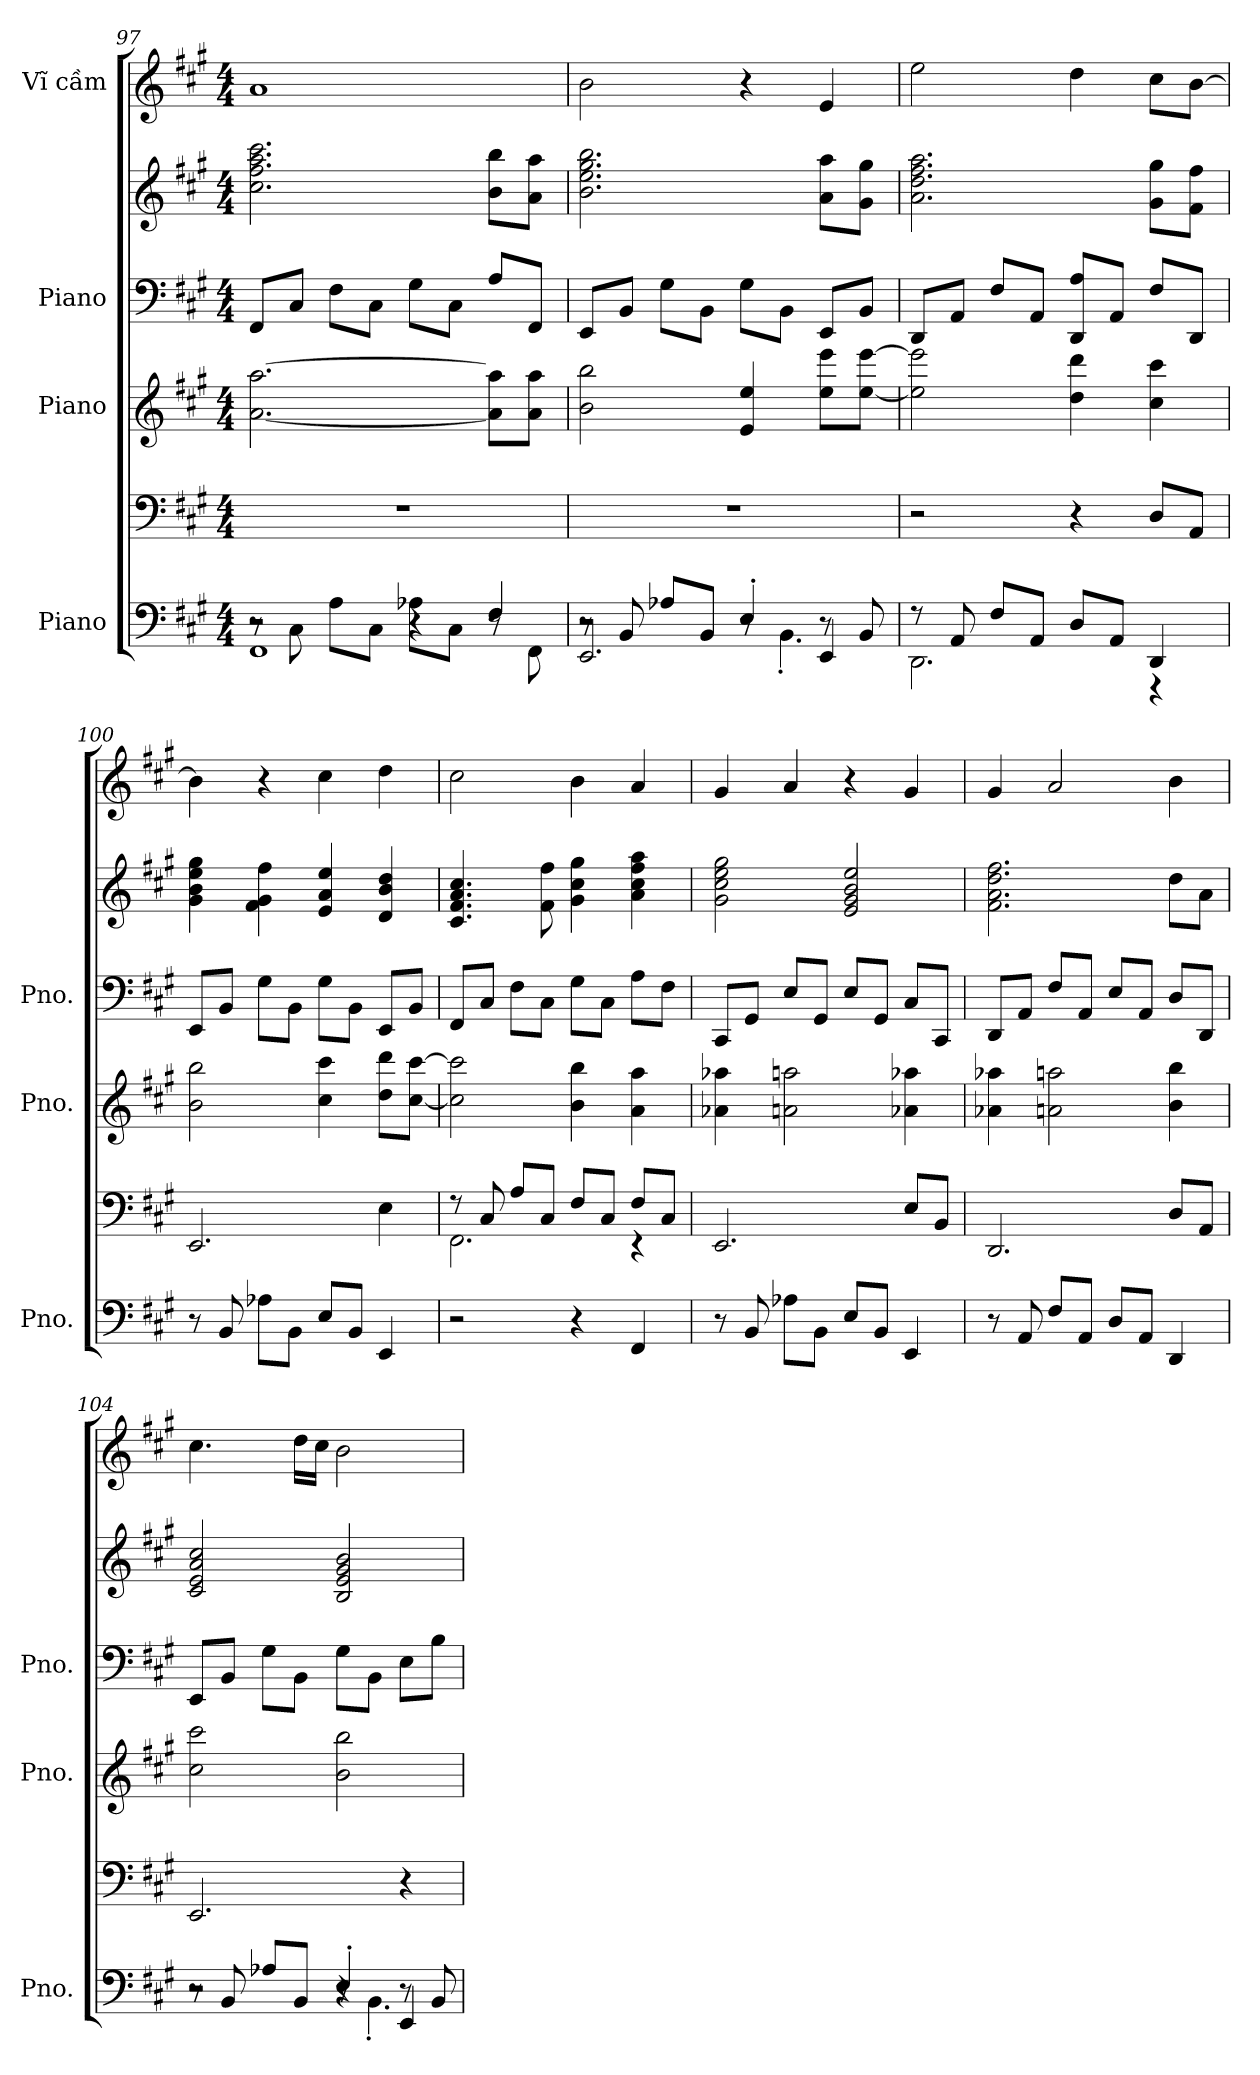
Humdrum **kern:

**kern	**kern	**kern	**kern	**kern	**kern
*part4	*part4	*part3	*part2	*part2	*part1
*staff6	*staff5	*staff4	*staff3	*staff2	*staff1
*I"Piano	*	*I"Piano	*I"Piano	*	*I"Vĩ cầm
*I'Pno.	*	*I'Pno.	*I'Pno.	*	*
*clefF4	*clefF4	*clefG2	*clefF4	*clefG2	*clefG2
*k[f#c#g#]	*k[f#c#g#]	*k[f#c#g#]	*k[f#c#g#]	*k[f#c#g#]	*k[f#c#g#]
*M4/4	*M4/4	*M4/4	*M4/4	*M4/4	*M4/4
=97	=97	=97	=97	=97	=97
*^	*	*	*	*	*
*	*^	*	*	*	*	*
2r	8r	1FF#	1r	[2.a\ [2.aa\	8FF#/L	2.cc#\ 2.ff#\ 2.aa\ 2.ccc#\	1a
.	8C#\	.	.	.	8C#/J	.	.
.	8A\L	.	.	.	8F#\L	.	.
.	8C#\J	.	.	.	8C#\J	.	.
4r	8A-X\L	.	.	.	8G#\L	.	.
.	8C#\J	.	.	.	8C#\J	.	.
4F#/	8r	.	.	8a]\ 8aa]\L	8A/L	8b\ 8bb\L	.
.	8FF#\	.	.	8a\ 8aa\J	8FF#/J	8a\ 8aa\J	.
=98	=98	=98	=98	=98	=98	=98	=98
8r	2r	2.EE/	1r	2b\ 2bb\	8EE/L	2.b\ 2.ee\ 2.gg#\ 2.bb\	2b\
8BB/	.	.	.	.	8BB/J	.	.
8A-X/L	.	.	.	.	8G#\L	.	.
8BB/J	.	.	.	.	8BB\J	.	.
4E'/	8r	.	.	4e/ 4ee/	8G#\L	.	4r
.	4.BB'\	.	.	.	8BB\J	.	.
8r	.	4EE/	.	8ee\ 8eee\L	8EE/L	8a\ 8aa\L	4e/
8BB/	.	.	.	[8ee\ [8eee\J	8BB/J	8g#\ 8gg#\J	.
*	*v	*v	*	*	*	*	*
=99	=99	=99	=99	=99	=99	=99
8r	2.DD\	2r	2ee\] 2eee\]	8DD/L	2.a\ 2.dd\ 2.ff#\ 2.aa\	2ee\
8AA/	.	.	.	8AA/J	.	.
8F#/L	.	.	.	8F#/L	.	.
8AA/J	.	.	.	8AA/J	.	.
8D/L	.	4r	4dd\ 4ddd\	8DD/ 8A/L	.	4dd\
8AA/J	.	.	.	8AA/J	.	.
4DD/	4r	8D/L	4cc#\ 4ccc#\	8F#/L	8g#\ 8gg#\L	8cc#\L
.	.	8AA/J	.	8DD/J	8f#\ 8ff#\J	[8b\J
*v	*v	*	*	*	*	*
=100	=100	=100	=100	=100	=100
8r	2.EE/	2b\ 2bb\	8EE/L	4g#\ 4b\ 4ee\ 4gg#\	4b\]
8BB/	.	.	8BB/J	.	.
8A-X\L	.	.	8G#\L	4f#\ 4g#\ 4ff#\	4r
8BB\J	.	.	8BB\J	.	.
8E/L	.	4cc#\ 4ccc#\	8G#\L	4e/ 4a/ 4ee/	4cc#\
8BB/J	.	.	8BB\J	.	.
4EE/	4E\	8dd\ 8ddd\L	8EE/L	4d/ 4b/ 4dd/	4dd\
.	.	[8cc#\ [8ccc#\J	8BB/J	.	.
=101	=101	=101	=101	=101	=101
*	*^	*	*	*	*
2r	8r	2.FF#\	2cc#\] 2ccc#\]	8FF#/L	4.c#/ 4.f#/ 4.a/ 4.cc#/	2cc#\
.	8C#/	.	.	8C#/J	.	.
.	8A/L	.	.	8F#\L	.	.
.	8C#/J	.	.	8C#\J	8f#\ 8ff#\	.
4r	8F#/L	.	4b\ 4bb\	8G#\L	4g#\ 4cc#\ 4gg#\	4b\
.	8C#/J	.	.	8C#\J	.	.
4FF#/	8F#/L	4r	4a\ 4aa\	8A\L	4a\ 4cc#\ 4ff#\ 4aa\	4a/
.	8C#/J	.	.	8F#\J	.	.
*	*v	*v	*	*	*	*
=102	=102	=102	=102	=102	=102
8r	2.EE/	4a-X\ 4aa-X\	8CC#/L	2g#\ 2cc#\ 2ee\ 2gg#\	4g#/
8BB/	.	.	8GG#/J	.	.
8A-X\L	.	2an\ 2aan\	8E/L	.	4a/
8BB\J	.	.	8GG#/J	.	.
8E/L	.	.	8E/L	2e/ 2g#/ 2b/ 2ee/	4r
8BB/J	.	.	8GG#/J	.	.
4EE/	8E/L	4a-X\ 4aa-X\	8C#/L	.	4g#/
.	8BB/J	.	8CC#/J	.	.
=103	=103	=103	=103	=103	=103
8r	2.DD/	4a-X\ 4aa-X\	8DD/L	2.f#\ 2.a\ 2.dd\ 2.ff#\	4g#/
8AA/	.	.	8AA/J	.	.
8F#/L	.	2an\ 2aan\	8F#/L	.	2a/
8AA/J	.	.	8AA/J	.	.
8D/L	.	.	8E/L	.	.
8AA/J	.	.	8AA/J	.	.
4DD/	8D/L	4b\ 4bb\	8D/L	8dd\L	4b\
.	8AA/J	.	8DD/J	8a\J	.
=104	=104	=104	=104	=104	=104
*^	*	*	*	*	*
*	*^	*	*	*	*	*
8r	2r	2r	2.EE/	2cc#\ 2ccc#\	8EE/L	2c#/ 2e/ 2a/ 2cc#/	4.cc#\
8BB/	.	.	.	.	8BB/J	.	.
8A-X/L	.	.	.	.	8G#\L	.	.
8BB/J	.	.	.	.	8BB\J	.	16dd\LL
.	.	.	.	.	.	.	16cc#\JJ
4E'/	8r	4r	.	2b\ 2bb\	8G#\L	2B/ 2e/ 2g#/ 2b/	2b\
.	4.BB'\	.	.	.	8BB\J	.	.
8r	.	4EE/	4r	.	8E\L	.	.
8BB/	.	.	.	.	8B\J	.	.
*v	*v	*v	*	*	*	*	*
=	=	=	=	=	=
*-	*-	*-	*-	*-	*-
